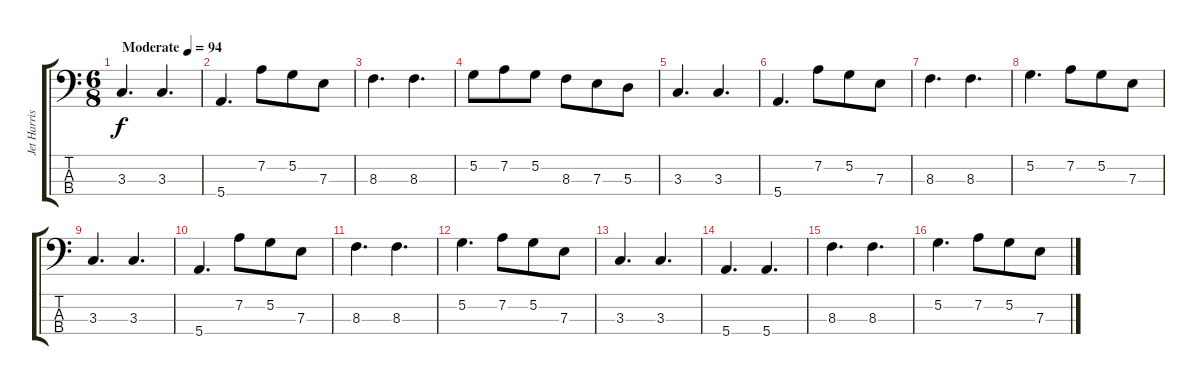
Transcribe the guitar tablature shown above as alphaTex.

\track ("Jet Harris (bass)" "Jet Harris") {instrument electricbassfinger}
\staff {score tabs}
\tuning (G2 D2 A1 E1) {hide}
\ts (6 8)
\tempo (94 "Moderate")
\clef f4
\ks c
3.3.4{d dy f instrument electricbassfinger} 3.3.4{d} |
5.4.4{d} 7.2.8 5.2.8 7.3.8 |
8.3.4{d} 8.3.4{d} |
5.2.8 7.2.8 5.2.8 8.3.8 7.3.8 5.3.8 |
3.3.4{d} 3.3.4{d} |
5.4.4{d} 7.2.8 5.2.8 7.3.8 |
8.3.4{d} 8.3.4{d} |
5.2.4{d} 7.2.8 5.2.8 7.3.8 |
3.3.4{d} 3.3.4{d} |
5.4.4{d} 7.2.8 5.2.8 7.3.8 |
8.3.4{d} 8.3.4{d} |
5.2.4{d} 7.2.8 5.2.8 7.3.8 |
3.3.4{d} 3.3.4{d} |
5.4.4{d} 5.4.4{d} |
8.3.4{d} 8.3.4{d} |
5.2.4{d} 7.2.8 5.2.8 7.3.8
